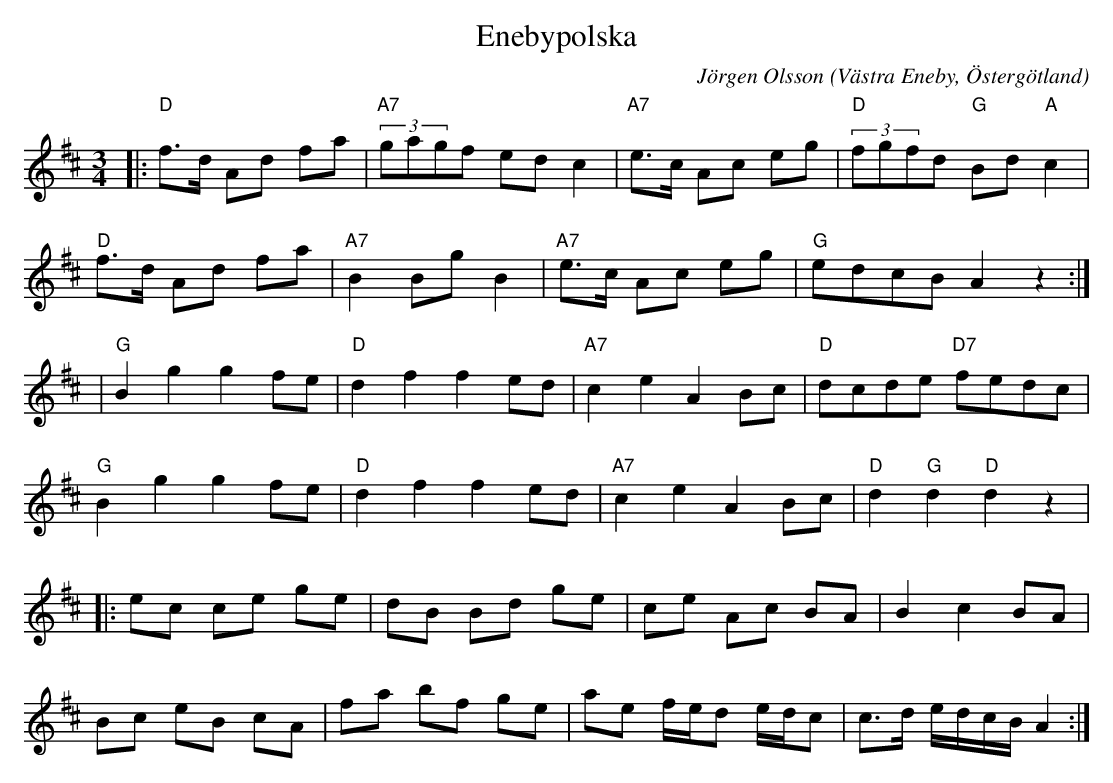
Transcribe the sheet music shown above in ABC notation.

X:1
T:Enebypolska
C:Jörgen Olsson
O:Västra Eneby, Östergötland
M:3/4
L:1/8
K:D
|: "D"f>d Ad fa | "A7"(3gagf ed c2 | "A7"e>c Ac eg | "D"(3fgfd "G"Bd "A"c2 |
   "D"f>d Ad fa | "A7"B2BgB2 | "A7"e>c Ac eg | "G"edcBA2z2:|
| "G"B2g2g2fe | "D"d2f2f2ed | "A7"c2e2A2Bc | "D"dcde "D7"fedc |
   "G"B2g2g2fe | "D"d2f2f2ed | "A7"c2e2A2Bc | "D"d2"G"d2"D"d2z2|
|:ec ce ge | dB Bd ge | ce Ac BA | B2 c2 BA |
Bc eB cA | fa bf ge | ae f/e/d e/d/c | c>d e/d/c/B/ A2 :|
